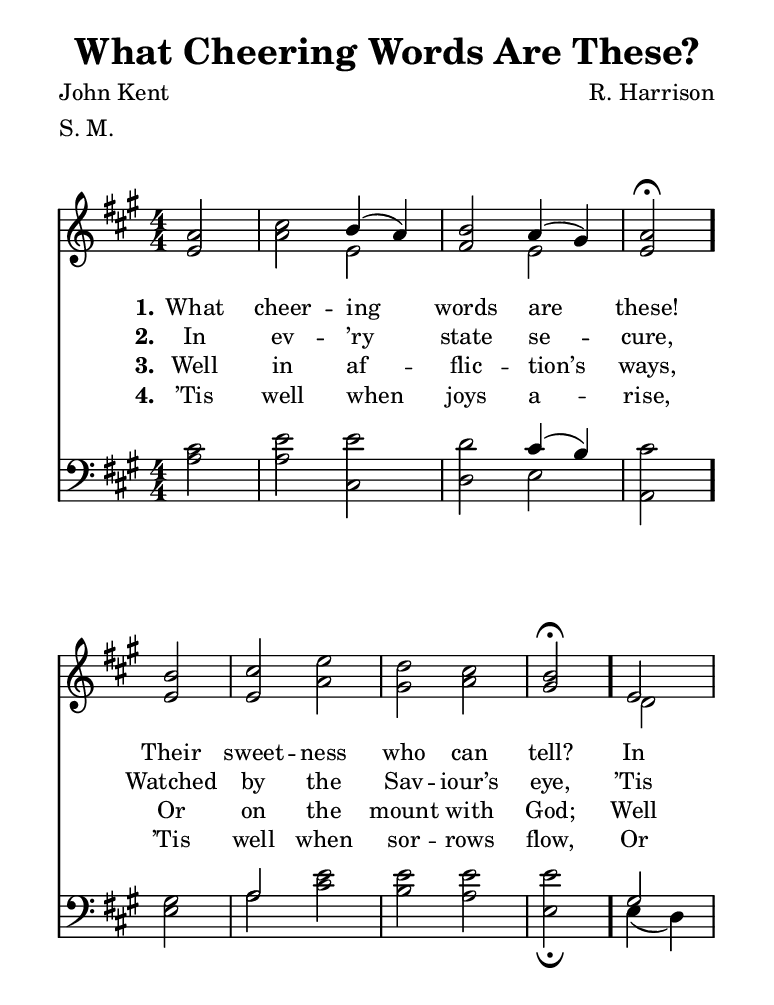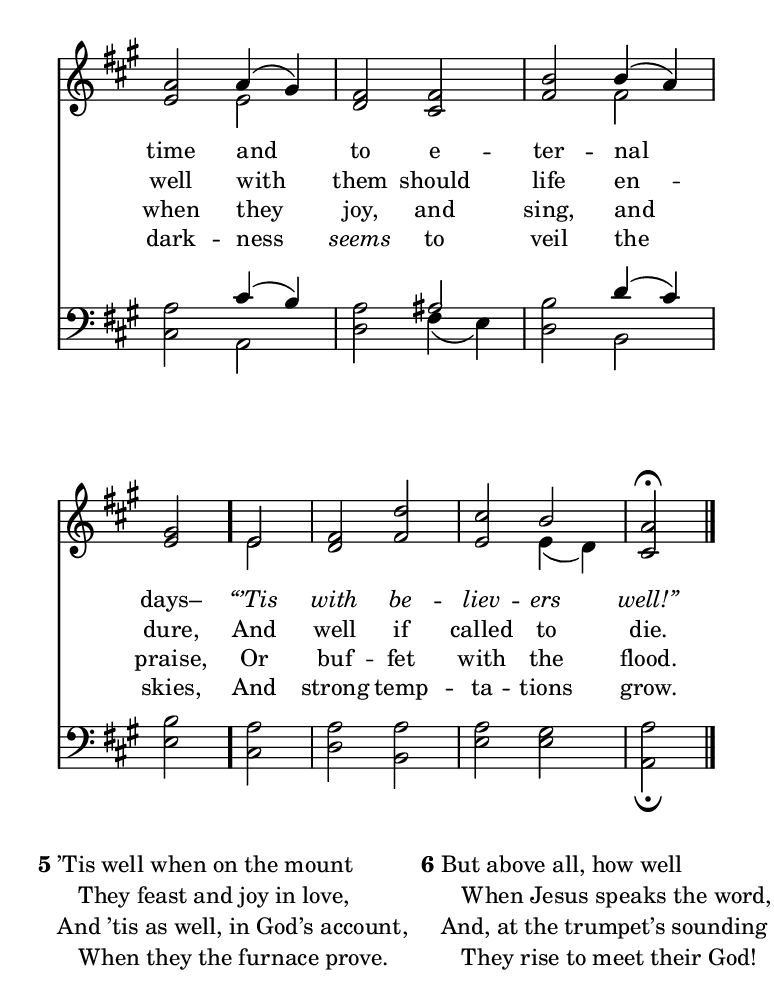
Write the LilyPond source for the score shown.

\include "common/global.ily"
\paper {
  \include "common/paper.ily"
  ragged-bottom = ##t
  system-system-spacing.padding = 8
}

\header{
  hymnnumber = "283"
  title = "What Cheering Words Are These?"
  tunename = "Cambridge"
  meter = "S. M."
  poet = "John Kent"
  composer = "R. Harrison"
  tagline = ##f
}

ta = { \tempo 2=80 }
tb = { \tempo 2=40 }

global = {
  \include "common/overrides.ily"
  \override Staff.TimeSignature.style = #'numbered
  \time 4/4
  \override Score.MetronomeMark.transparent = ##t % hide all fermata changes too
  \ta
  \key a \major
  \partial 2
  \autoBeamOff
}

notesSoprano = {
\global
\relative c'' {

  a2 | cis b4( a) | b2 a4( gis) | \tb a2\fermata \ta
  b2 | cis e | d cis | \tb b\fermata \ta \eogbreak
  e,2 | a a4( gis) | fis2 fis | b b4( a) | gis2
  e2 | fis d' cis b | \tb a\fermata \ta % TODO review this fermata, not in original

  \bar "|."

}
}

notesAlto = {
\global
\relative e' {

  e2 | a e | fis e | e
  e2 | e a | gis a | gis
  d2 | e e | d cis | fis fis | e
  e2 | d fis | e e4( d) | cis2

}
}

notesTenor = {
\global
\relative a {

  cis2 | e e | d cis4( b) | cis2
  gis2 | a e' | e e | e
  gis,2 | a cis4( b) | a2 ais | b d4( cis) | b2
  a2 | a a | a gis | a

}
}

notesBass = {
\global
\relative f {

  a | a cis, | d e | a,
  e'2 | a cis | b a | e_\fermata
  e4( d) | cis2 a | d fis4( e) | d2 b | e
  cis2 | d b | e e | a,_\fermata

}
}

wordsA = \lyricmode {
\set stanza = "1."

What cheer -- ing words are these! \bar "." % TODO contrast `!` with `?` in title
Their sweet -- ness who can tell? \bar "."
In time and to e -- ter -- nal days– \bar "."
\italicsOn “’Tis with be -- liev -- ers well!” \italicsOff \bar "."

}

wordsB = \lyricmode {
\set stanza = "2."

In ev -- ’ry state se -- cure,
Watched by the Sav -- iour’s eye,
’Tis well with them should life en -- dure,
And well if called to die.

}

wordsC = \lyricmode {
\set stanza = "3."

Well in af -- flic -- tion’s ways,
Or on the mount with God;
Well when they joy, and sing, and praise,
Or buf -- fet with the flood.

}

wordsD = \lyricmode {
\set stanza = "4."

’Tis well when joys a -- rise,
’Tis well when sor -- rows flow,
Or dark -- ness \italicsOn seems \italicsOff to veil the skies,
And strong temp -- ta -- tions grow.

}

wordsE = \markuplist {

\line { ’Tis well when on the mount }
\line { { \hspace #2 } They feast and joy in love, }
\line { And ’tis as well, in God’s account, }
\line { { \hspace #2 } When they the furnace prove. }

}

wordsF = \markuplist {

\line { But above all, how well }
\line { { \hspace #2 } When Jesus speaks the word, }
\line { And, at the trumpet’s sounding swell, }
\line { { \hspace #2 } They rise to meet their God! }

}

\score {
  \context ChoirStaff <<
    \context Staff = upper <<
      \set Staff.autoBeaming = ##f
      \set ChoirStaff.systemStartDelimiter = #'SystemStartBar
      \set ChoirStaff.printPartCombineTexts = ##f
      \partcombine #'(2 . 9) \notesSoprano \notesAlto
      \context NullVoice = sopranos { \voiceOne << \notesSoprano >> }
      \context NullVoice = altos { \voiceTwo << \notesAlto >> }
      \context Lyrics = one   \lyricsto sopranos \wordsA
      \context Lyrics = two   \lyricsto sopranos \wordsB
      \context Lyrics = three \lyricsto sopranos \wordsC
      \context Lyrics = four  \lyricsto sopranos \wordsD
    >>
    \context Staff = men <<
      \set Staff.autoBeaming = ##f
      \clef bass
      \set ChoirStaff.printPartCombineTexts = ##f
      \partcombine #'(2 . 9) \notesTenor \notesBass
      \context NullVoice = tenors { \voiceOne << \notesTenor >> }
      \context NullVoice = basses { \voiceTwo << \notesBass >> }
    >>
  >>
  \layout {
    \include "common/layout.ily"
  }
  \midi{
    \include "common/midi.ily"
  }
}

\noPageBreak

\markup { \fill-line {
  \hspace #0.1
  \line{ \bold 5 \column { \wordsE } }
  \hspace #0.1
  \line{ \bold 6 \column { \wordsF } }
  \hspace #0.1
} }

\version "2.19.49"  % necessary for upgrading to future LilyPond versions.

% vi:set et ts=2 sw=2 ai nocindent syntax=lilypond:
